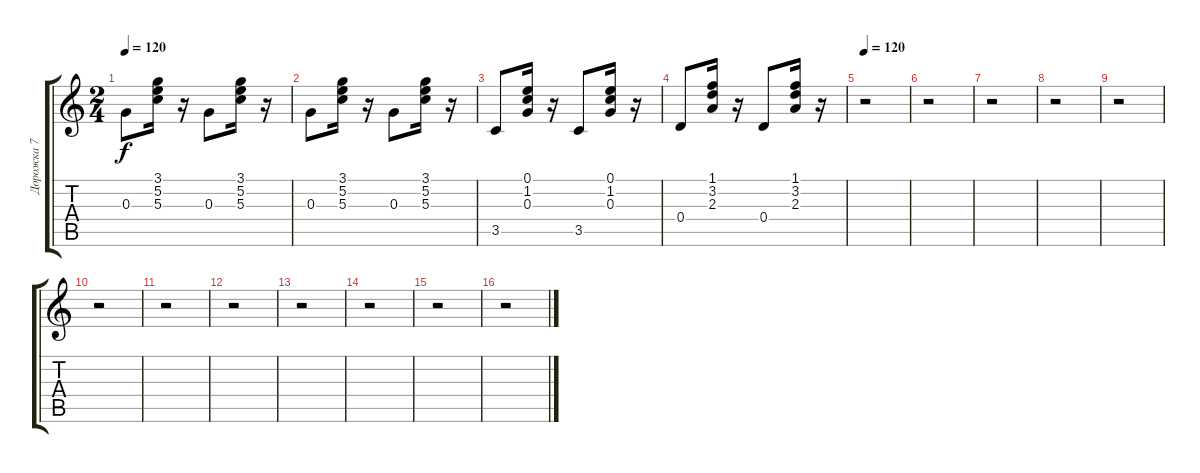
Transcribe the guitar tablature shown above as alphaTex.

\track ("Дорожка 7" "Дорожка 7") {instrument contrabass}
\staff {score tabs}
\tuning (E4 B3 G3 D3 A2 E2) {hide}
\ts (2 4)
\tempo 120
\clef g2
\ks c
0.3.8{dy f} (3.1 5.2 5.3).16 r.16 0.3.8 (3.1 5.2 5.3).16 r.16 |
0.3.8 (3.1 5.2 5.3).16 r.16 0.3.8 (3.1 5.2 5.3).16 r.16 |
3.5.8 (0.1 1.2 0.3).16 r.16 3.5.8 (0.1 1.2 0.3).16 r.16 |
0.4.8 (1.1 3.2 2.3).16 r.16 0.4.8 (1.1 3.2 2.3).16 r.16 |
\tempo 120
r.2 |
r.2 |
r.2 |
r.2 |
r.2 |
r.2 |
r.2 |
r.2 |
r.2 |
r.2 |
r.2 |
r.2
